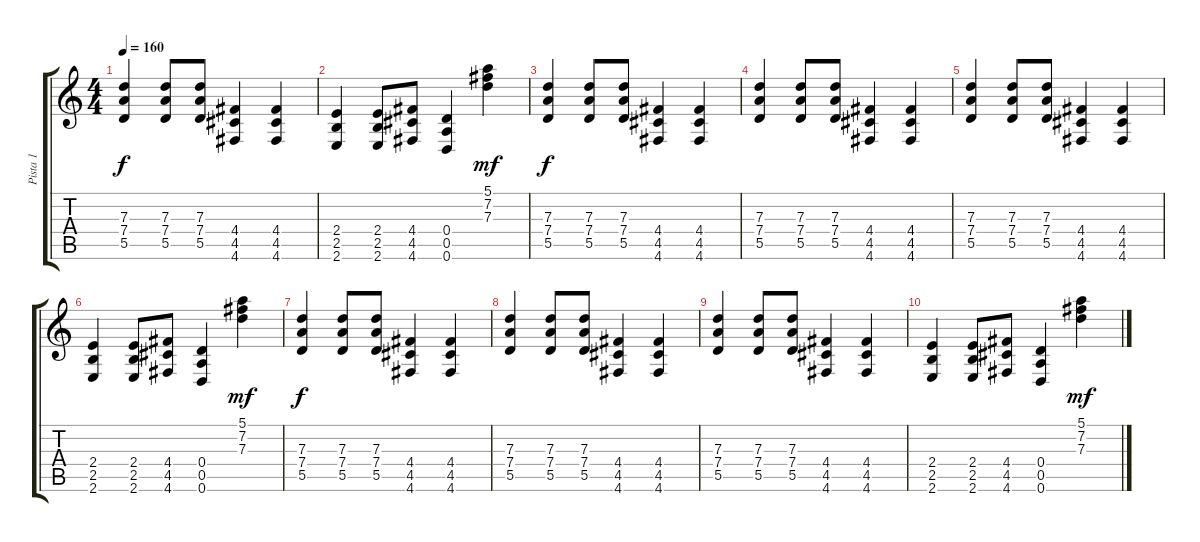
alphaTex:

\track ("Pista 1" "Pista 1") {instrument distortionguitar}
\staff {score tabs}
\tuning (E4 B3 G3 D3 A2 D2) {hide}
\ts (4 4)
\tempo 160
\clef g2
\ks c
(7.3 7.4 5.5).4{dy f} (7.3 7.4 5.5).8 (7.3 7.4 5.5).8 (4.4 4.5 4.6).4 (4.4 4.5 4.6).4 |
(2.4 2.5 2.6).4 (2.4 2.5 2.6).8 (4.4 4.5 4.6).8 (0.4 0.5 0.6).4 (5.1 7.2 7.3).4{dy mf} |
(7.3 7.4 5.5).4{dy f} (7.3 7.4 5.5).8 (7.3 7.4 5.5).8 (4.4 4.5 4.6).4 (4.4 4.5 4.6).4 |
(7.3 7.4 5.5).4 (7.3 7.4 5.5).8 (7.3 7.4 5.5).8 (4.4 4.5 4.6).4 (4.4 4.5 4.6).4 |
(7.3 7.4 5.5).4 (7.3 7.4 5.5).8 (7.3 7.4 5.5).8 (4.4 4.5 4.6).4 (4.4 4.5 4.6).4 |
(2.4 2.5 2.6).4 (2.4 2.5 2.6).8 (4.4 4.5 4.6).8 (0.4 0.5 0.6).4 (5.1 7.2 7.3).4{dy mf} |
(7.3 7.4 5.5).4{dy f} (7.3 7.4 5.5).8 (7.3 7.4 5.5).8 (4.4 4.5 4.6).4 (4.4 4.5 4.6).4 |
(7.3 7.4 5.5).4 (7.3 7.4 5.5).8 (7.3 7.4 5.5).8 (4.4 4.5 4.6).4 (4.4 4.5 4.6).4 |
(7.3 7.4 5.5).4 (7.3 7.4 5.5).8 (7.3 7.4 5.5).8 (4.4 4.5 4.6).4 (4.4 4.5 4.6).4 |
(2.4 2.5 2.6).4 (2.4 2.5 2.6).8 (4.4 4.5 4.6).8 (0.4 0.5 0.6).4 (5.1 7.2 7.3).4{dy mf}
